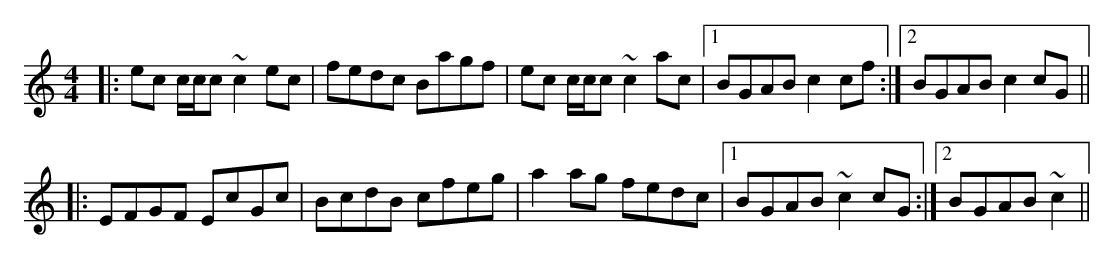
X:1
M:4/4
K:C
|:ec c/c/c ~c2 ec|fedc Bagf|ec c/c/c ~c2 ac|1 BGAB c2 cf:|2 BGAB c2cG||
|:EFGF EcGc|BcdB cfeg|a2 ag fedc|1 BGAB ~c2cG:|2 BGAB ~c2||
